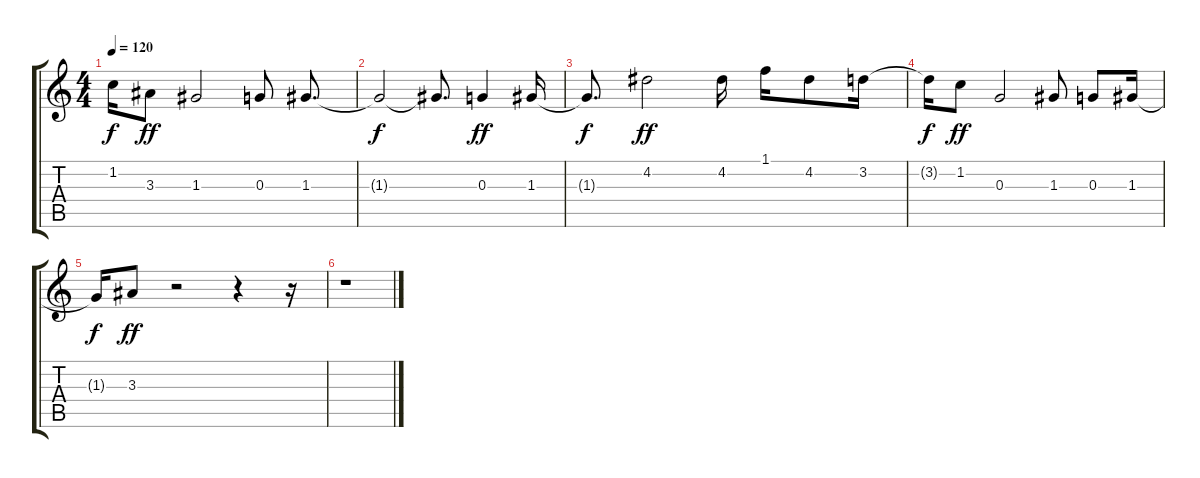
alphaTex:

\track "" {instrument distortionguitar}
\staff {score tabs}
\tuning (E4 B3 G3 D3 A2 E2) {hide}
\ts (4 4)
\tempo 120
\clef g2
\ks c
1.2{t}.16{dy f} 3.3.8{dy ff} 1.3.2 0.3.8 1.3.8{d} |
1.3{t}.2{dy f} 1.3{t}.8{d} 0.3.4{dy ff} 1.3.16 |
1.3{t}.8{d dy f} 4.2.2{dy ff} 4.2.16 1.1.16 4.2.8 3.2.16 |
3.2{t}.16{dy f} 1.2.8{dy ff} 0.3.2 1.3.8 0.3.8 1.3.16 |
1.3{t}.16{dy f} 3.3.8{dy ff} r.2 r.4 r.16 |
r.1
